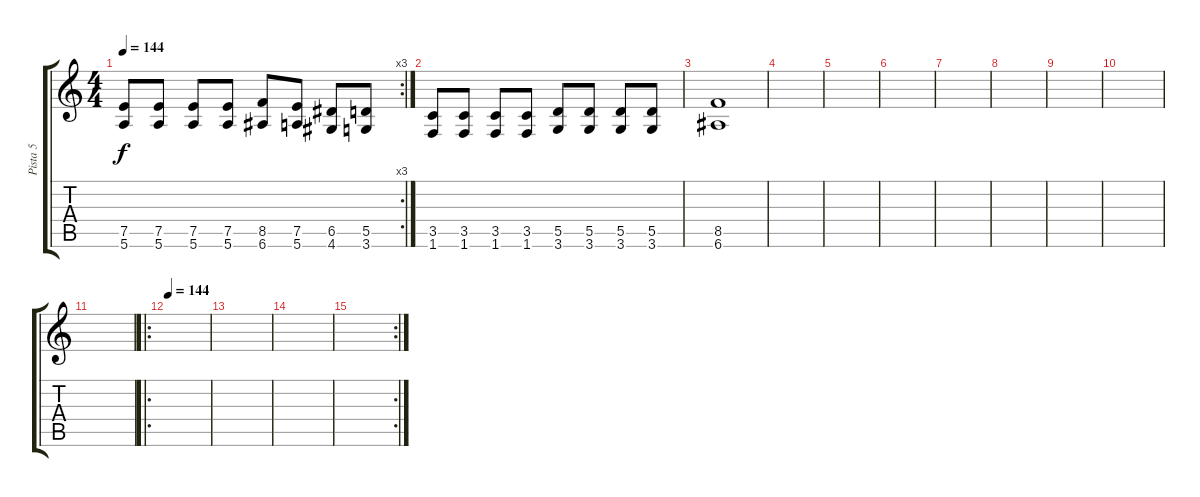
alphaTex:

\track ("Pista 5" "Pista 5") {instrument distortionguitar}
\staff {score tabs}
\tuning (E4 B3 G3 D3 A2 E2) {hide}
\rc 3
\ts (4 4)
\tempo 144
\clef g2
\ks c
(7.5 5.6).8{dy f} (7.5 5.6).8 (7.5 5.6).8 (7.5 5.6).8 (8.5 6.6).8 (7.5 5.6).8 (6.5 4.6).8 (5.5 3.6).8 |
(3.5 1.6).8 (3.5 1.6).8 (3.5 1.6).8 (3.5 1.6).8 (5.5 3.6).8 (5.5 3.6).8 (5.5 3.6).8 (5.5 3.6).8 |
(8.5 6.6).1 |
|
|
|
|
|
|
|
|
\ro
\tempo 144
|
|
|
\rc 2
